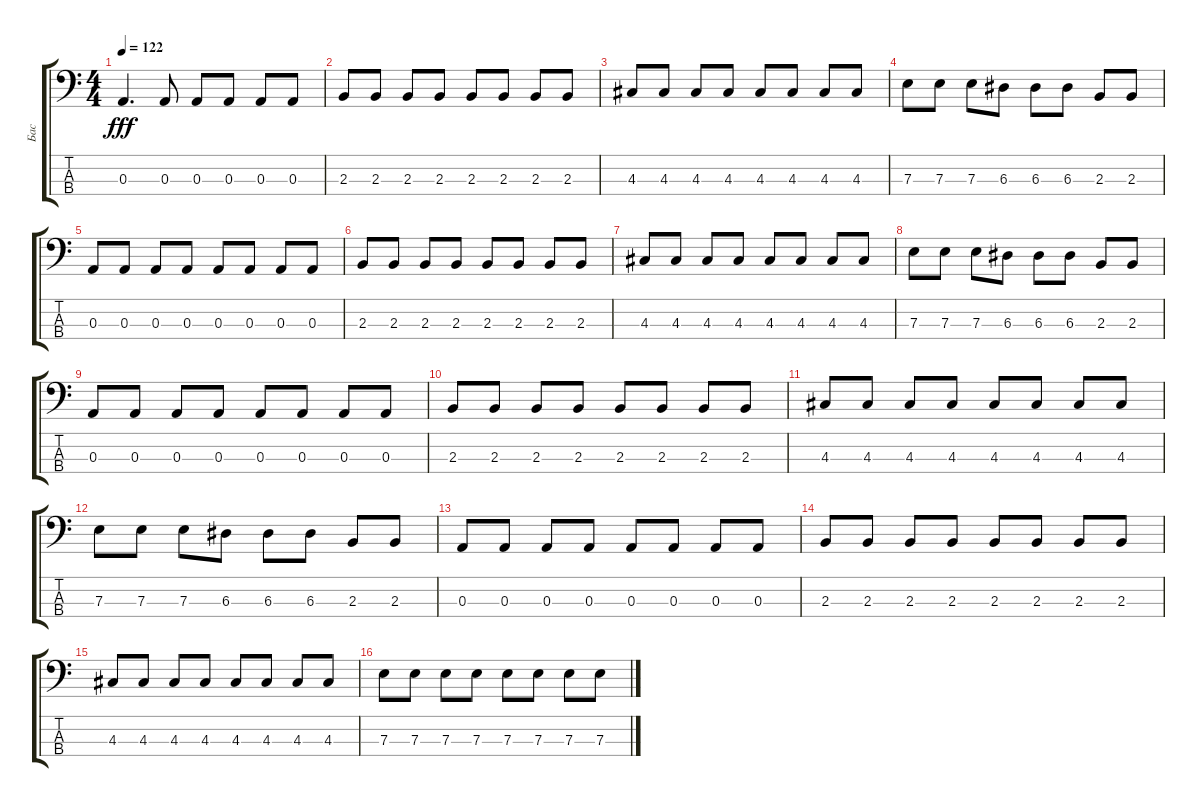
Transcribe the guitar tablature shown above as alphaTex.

\track ("Бас" "Бас") {instrument electricbassfinger}
\staff {score tabs}
\tuning (G2 D2 A1 E1) {hide}
\ts (4 4)
\tempo 122
\clef f4
\ks c
0.3.4{d dy fff} 0.3.8 0.3.8 0.3.8 0.3.8 0.3.8 |
2.3.8 2.3.8 2.3.8 2.3.8 2.3.8 2.3.8 2.3.8 2.3.8 |
4.3.8 4.3.8 4.3.8 4.3.8 4.3.8 4.3.8 4.3.8 4.3.8 |
7.3.8 7.3.8 7.3.8 6.3.8 6.3.8 6.3.8 2.3.8 2.3.8 |
0.3.8 0.3.8 0.3.8 0.3.8 0.3.8 0.3.8 0.3.8 0.3.8 |
2.3.8 2.3.8 2.3.8 2.3.8 2.3.8 2.3.8 2.3.8 2.3.8 |
4.3.8 4.3.8 4.3.8 4.3.8 4.3.8 4.3.8 4.3.8 4.3.8 |
7.3.8 7.3.8 7.3.8 6.3.8 6.3.8 6.3.8 2.3.8 2.3.8 |
0.3.8 0.3.8 0.3.8 0.3.8 0.3.8 0.3.8 0.3.8 0.3.8 |
2.3.8 2.3.8 2.3.8 2.3.8 2.3.8 2.3.8 2.3.8 2.3.8 |
4.3.8 4.3.8 4.3.8 4.3.8 4.3.8 4.3.8 4.3.8 4.3.8 |
7.3.8 7.3.8 7.3.8 6.3.8 6.3.8 6.3.8 2.3.8 2.3.8 |
0.3.8 0.3.8 0.3.8 0.3.8 0.3.8 0.3.8 0.3.8 0.3.8 |
2.3.8 2.3.8 2.3.8 2.3.8 2.3.8 2.3.8 2.3.8 2.3.8 |
4.3.8 4.3.8 4.3.8 4.3.8 4.3.8 4.3.8 4.3.8 4.3.8 |
7.3.8 7.3.8 7.3.8 7.3.8 7.3.8 7.3.8 7.3.8 7.3.8
